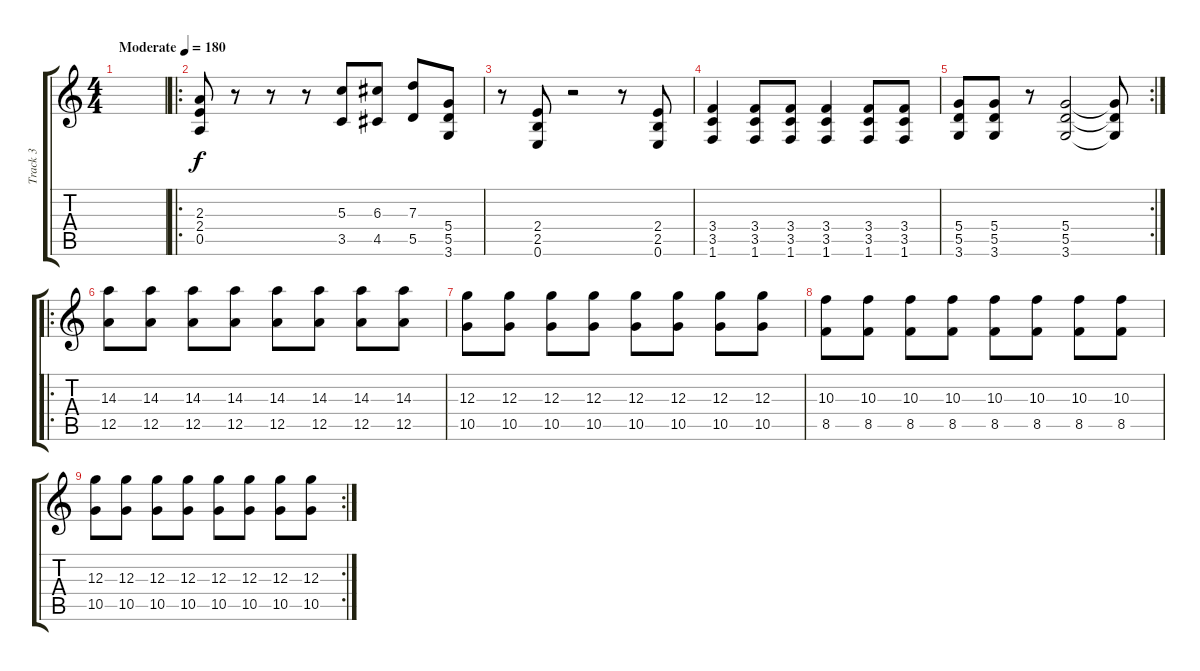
\track ("Track 3" "Track 3") {instrument distortionguitar}
\staff {score tabs}
\tuning (E4 B3 G3 D3 A2 E2) {hide}
\ts (4 4)
\tempo (180 "Moderate")
\clef g2
\ks c
|
\ro
(2.3 2.4 0.5).8 r.8 r.8 r.8 (5.3 3.5).8 (6.3 4.5).8 (7.3 5.5).8 (5.4 5.5 3.6).8 |
r.8 (2.4 2.5 0.6).8 r.2 r.8 (2.4 2.5 0.6).8 |
(3.4 3.5 1.6).4 (3.4 3.5 1.6).8 (3.4 3.5 1.6).8 (3.4 3.5 1.6).4 (3.4 3.5 1.6).8 (3.4 3.5 1.6).8 |
\rc 2
(5.4 5.5 3.6).8 (5.4 5.5 3.6).8 r.8 (5.4 5.5 3.6).2 (5.4{t} 5.5{t} 3.6{t}).8 |
\ro
(14.3 12.5).8 (14.3 12.5).8 (14.3 12.5).8 (14.3 12.5).8 (14.3 12.5).8 (14.3 12.5).8 (14.3 12.5).8 (14.3 12.5).8 |
(12.3 10.5).8 (12.3 10.5).8 (12.3 10.5).8 (12.3 10.5).8 (12.3 10.5).8 (12.3 10.5).8 (12.3 10.5).8 (12.3 10.5).8 |
(10.3 8.5).8 (10.3 8.5).8 (10.3 8.5).8 (10.3 8.5).8 (10.3 8.5).8 (10.3 8.5).8 (10.3 8.5).8 (10.3 8.5).8 |
\rc 2
(12.3 10.5).8 (12.3 10.5).8 (12.3 10.5).8 (12.3 10.5).8 (12.3 10.5).8 (12.3 10.5).8 (12.3 10.5).8 (12.3 10.5).8
